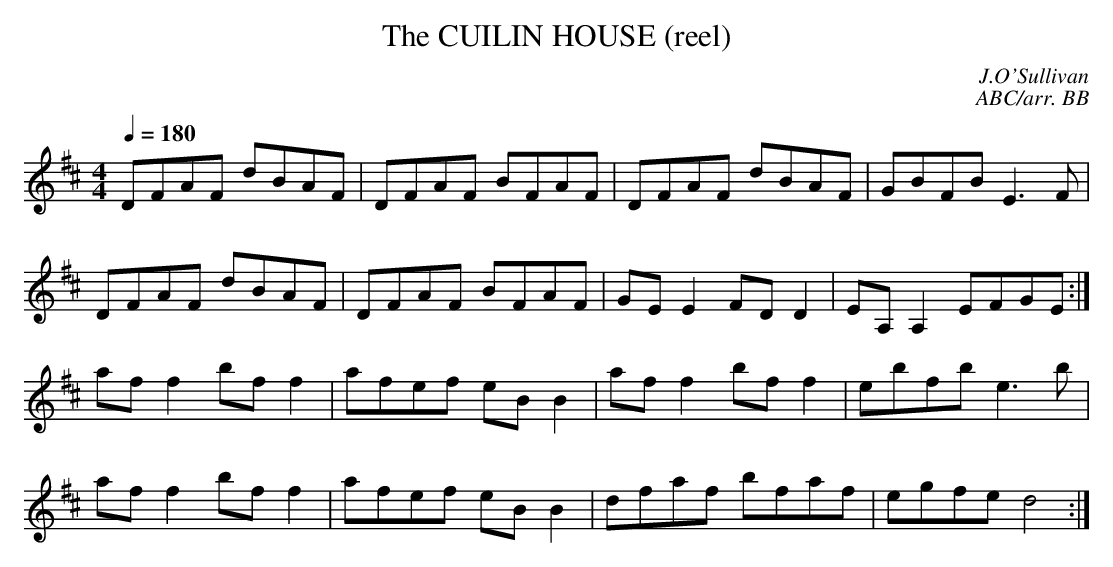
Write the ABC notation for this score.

X:1
T:CUILIN HOUSE (reel), The
C:J.O'Sullivan
C:ABC/arr. BB
Q:1/4=180
M:4/4
L:1/8
K:D
DFAF dBAF|DFAF BFAF|DFAF dBAF|GBFB E3F|
DFAF dBAF|DFAF BFAF|GE E2 FD D2|EA, A,2 EFGE :|
af f2 bf f2|afef eB B2|af f2 bf f2|ebfb e3b|
af f2 bf f2|afef eB B2|dfaf bfaf|egfe d4 :|
